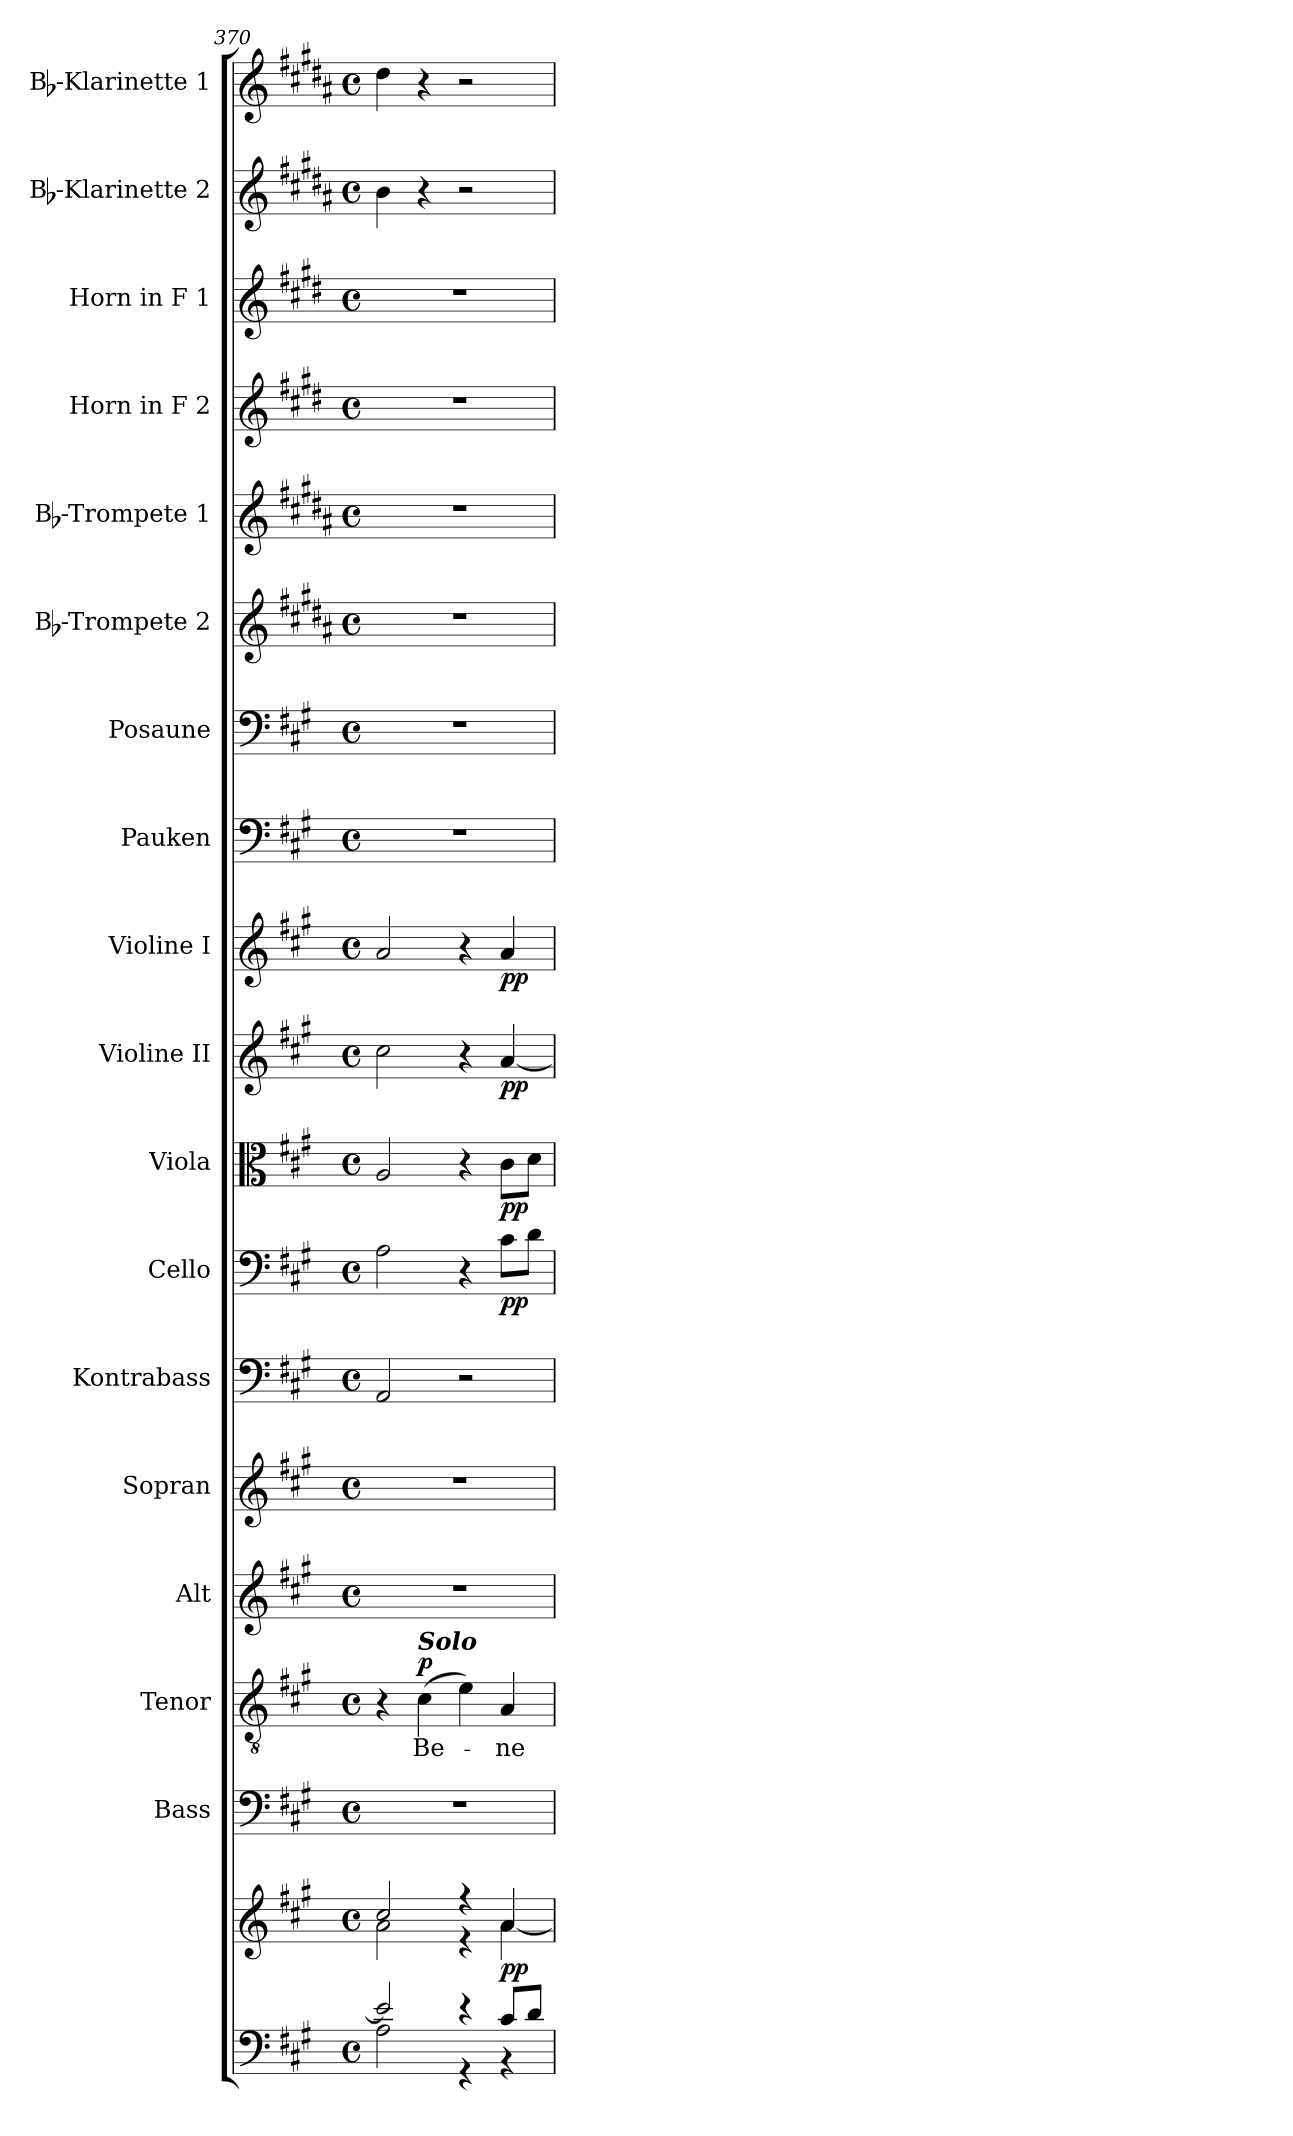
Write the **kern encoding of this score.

**kern	**kern	**dynam	**kern	**kern	**text	**dynam	**kern	**kern	**kern	**kern	**dynam	**kern	**dynam	**kern	**dynam	**kern	**dynam	**kern	**kern	**kern	**kern	**kern	**kern	**kern	**kern
*part18	*part18	*part18	*part17	*part16	*part16	*part16	*part15	*part14	*part13	*part12	*part12	*part11	*part11	*part10	*part10	*part9	*part9	*part8	*part7	*part6	*part5	*part4	*part3	*part2	*part1
*staff19	*staff18	*staff18/19	*staff17	*staff16	*staff16	*staff16	*staff15	*staff14	*staff13	*staff12	*staff12	*staff11	*staff11	*staff10	*staff10	*staff9	*staff9	*staff8	*staff7	*staff6	*staff5	*staff4	*staff3	*staff2	*staff1
*	*	*	*I"Bass	*I"Tenor	*	*	*I"Alt	*I"Sopran	*I"Kontrabass	*I"Cello	*	*I"Viola	*	*I"Violine II	*	*I"Violine I	*	*I"Pauken	*I"Posaune	*I"Bb-Trompete 2	*I"Bb-Trompete 1	*I"Horn in F 2	*I"Horn in F 1	*I"Bb-Klarinette 2	*I"Bb-Klarinette 1
*	*	*	*I'B.	*I'T.	*	*	*I'A.	*I'S.	*I'Kb.	*	*	*I'Vla.	*	*I'Vl. II	*	*I'Vl. I	*	*I'Pk.	*I'Pos.	*I'Bb Trp. 2	*I'Bb Trp. 1	*	*	*I'Bb Kl. 2	*I'Bb Kl. 1
*clefF4	*clefG2	*	*clefF4	*clefGv2	*	*	*clefG2	*clefG2	*clefF4	*clefF4	*	*clefC3	*	*clefG2	*	*clefG2	*	*clefF4	*clefF4	*clefG2	*clefG2	*clefG2	*clefG2	*clefG2	*clefG2
*	*	*	*	*	*	*	*	*	*ITrd7c12	*	*	*	*	*	*	*	*	*	*	*ITrd1c2	*ITrd1c2	*ITrd4c7	*ITrd4c7	*ITrd1c2	*ITrd1c2
*k[f#c#g#]	*k[f#c#g#]	*	*k[f#c#g#]	*k[f#c#g#]	*	*	*k[f#c#g#]	*k[f#c#g#]	*k[f#c#g#]	*k[f#c#g#]	*	*k[f#c#g#]	*	*k[f#c#g#]	*	*k[f#c#g#]	*	*k[f#c#g#]	*k[f#c#g#]	*k[f#c#g#]	*k[f#c#g#]	*k[f#c#g#]	*k[f#c#g#]	*k[f#c#g#]	*k[f#c#g#]
*A:	*A:	*	*A:	*A:	*	*	*A:	*A:	*A:	*A:	*	*A:	*	*A:	*	*A:	*	*A:	*A:	*A:	*A:	*A:	*A:	*A:	*A:
*M4/4	*M4/4	*	*M4/4	*M4/4	*	*	*M4/4	*M4/4	*M4/4	*M4/4	*	*M4/4	*	*M4/4	*	*M4/4	*	*M4/4	*M4/4	*M4/4	*M4/4	*M4/4	*M4/4	*M4/4	*M4/4
*met(c)	*met(c)	*	*met(c)	*met(c)	*	*	*met(c)	*met(c)	*met(c)	*met(c)	*	*met(c)	*	*met(c)	*	*met(c)	*	*met(c)	*met(c)	*met(c)	*met(c)	*met(c)	*met(c)	*met(c)	*met(c)
=370	=370	=370	=370	=370	=370	=370	=370	=370	=370	=370	=370	=370	=370	=370	=370	=370	=370	=370	=370	=370	=370	=370	=370	=370	=370
*^	*^	*	*	*	*	*	*	*	*	*	*	*	*	*	*	*	*	*	*	*	*	*	*	*	*
2e/]	2A\	2cc#/	2a\	.	1r	4r	.	.	1r	1r	2AAA/	2A\	.	2A/	.	2cc#\	.	2a/	.	1r	1r	1r	1r	1r	1r	4a\	4cc#\
!	!	!	!	!	!	!LO:TX:a:Bi:t=Solo	!	!	!	!	!	!	!	!	!	!	!	!	!	!	!	!	!	!	!	!	!
!	!	!	!	!	!	!	!LO:LY:b	!LO:DY:a	!	!	!	!	!	!	!	!	!	!	!	!	!	!	!	!	!	!	!
.	.	.	.	.	.	(>4c#\	Be-	p	.	.	.	.	.	.	.	.	.	.	.	.	.	.	.	.	.	4r	4r
4r	4r	4r	4r	.	.	4e\)	.	.	.	.	2r	4r	.	4r	.	4r	.	4r	.	.	.	.	.	.	.	2r	2r
!	!	!	!	!LO:DY:b	!	!	!LO:LY:b	!	!	!	!	!	!LO:DY:b	!	!LO:DY:b	!	!LO:DY:b	!	!LO:DY:b	!	!	!	!	!	!	!	!
8c#/L	4r	4a/	[<4a\	pp	.	4A/	-ne-	.	.	.	.	8c#\L	pp	8c#\L	pp	[4a/	pp	4a/	pp	.	.	.	.	.	.	.	.
8d/J	.	.	.	.	.	.	.	.	.	.	.	8d\J	.	8d\J	.	.	.	.	.	.	.	.	.	.	.	.	.
*v	*v	*	*	*	*	*	*	*	*	*	*	*	*	*	*	*	*	*	*	*	*	*	*	*	*	*	*
*	*v	*v	*	*	*	*	*	*	*	*	*	*	*	*	*	*	*	*	*	*	*	*	*	*	*	*
=	=	=	=	=	=	=	=	=	=	=	=	=	=	=	=	=	=	=	=	=	=	=	=	=	=
*-	*-	*-	*-	*-	*-	*-	*-	*-	*-	*-	*-	*-	*-	*-	*-	*-	*-	*-	*-	*-	*-	*-	*-	*-	*-
